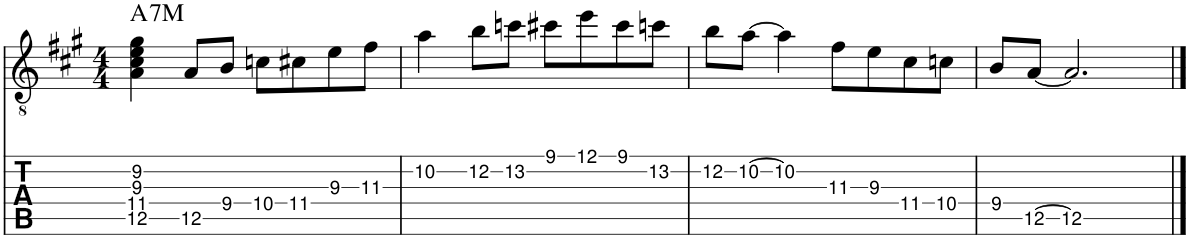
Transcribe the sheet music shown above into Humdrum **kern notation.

**kern	**kern	**harte
*part1	*part1	*part1
*staff2	*staff1	*
*I"Guitare classique	*	*
*I'Guit.	*	*
*stria6	*	*
*	*clefGv2	*
*k[f#c#g#]	*k[f#c#g#]	*
*M4/4	*M4/4	*
=1	=1	=1
!	!	!LO:H:kt=7
4A 4c# 4e 4g#	4A\ 4c#\ 4e\ 4g#\	A:7
8AL	8A/L	.
8BJ	8B/J	.
8cL	8cn\L	.
8c#J	8c#X\	.
8eL	8e\	.
8f#J	8f#\J	.
=2	=2	=2
4a	4a\	.
8bL	8b\L	.
8ccJ	8ccn\J	.
8cc#L	8cc#X\L	.
8eeJ	8ee\	.
8cc#XL	8cc#\	.
8cc#XJ	8ccn\J	.
=3	=3	=3
8bL	8b\L	.
[8aJ	[8a\J	.
4a]	4a\]	.
8f#L	8f#\L	.
8eJ	8e\	.
8c#L	8c#\	.
8cJ	8cn\J	.
=4	=4	=4
8BL	8B/L	.
[8AJ	[8A/J	.
2.A]	2.A/]	.
==	==	==
*-	*-	*-
